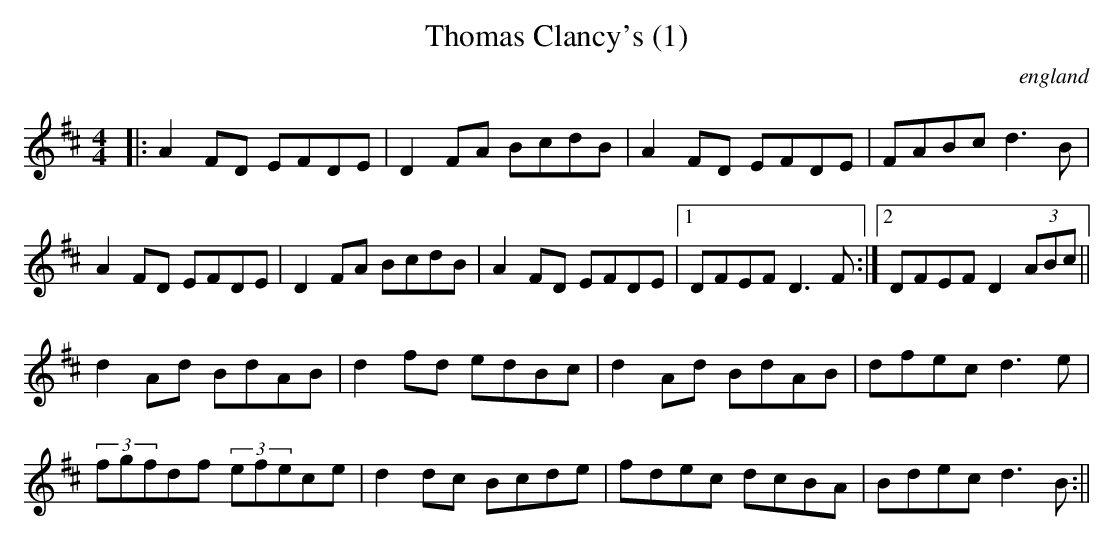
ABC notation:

X:1
T:Thomas Clancy's (1)
O:england
M:4/4
K:D
|: A2FD EFDE | D2FA BcdB | A2FD EFDE | FABc d3B |
A2FD EFDE | D2FA BcdB | A2FD EFDE |1 DFEF D3F :|2 DFEF D2(3ABc ||
d2Ad BdAB | d2fd edBc | d2Ad BdAB | dfec d3e |
(3fgfdf (3efece | d2dc Bcde | fdec dcBA | Bdec d3B :||
